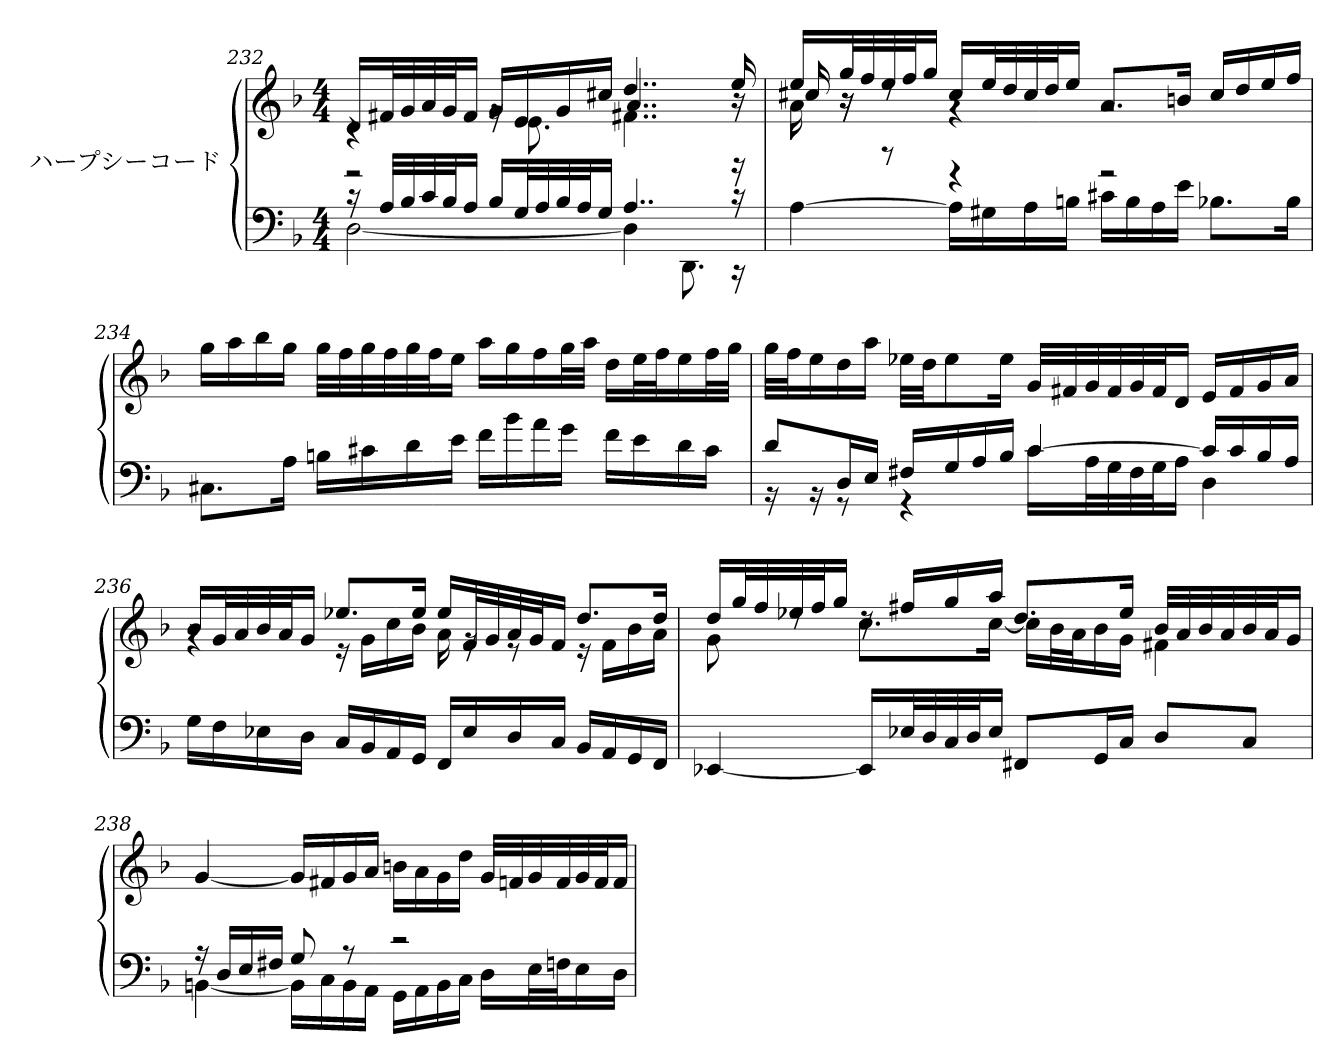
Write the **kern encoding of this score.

**kern	**kern
*part1	*part1
*staff2	*staff1
*I"ハープシーコード	*
*clefF4	*clefG2
*k[b-]	*k[b-]
*M4/4	*M4/4
=232	=232
*^	*^
*	*	*	*^
16r	[2D\	16d/LL	4rc	2rBB
32A/LLL	.	32f#X/L	.	.
32B-/	.	32g/	.	.
32c/	.	32a/	.	.
32B-/J	.	32g/J	.	.
16A/JJ	.	16f#/JJ	.	.
16B-/LL	.	16g/LL	16rg	.
32G/L	.	16e/	8.e\	.
32A/	.	.	.	.
32B-/	.	16g/	.	.
32A/J	.	.	.	.
16G/JJ	.	16cc#X/JJ	.	.
4..A/	4D\]	4..dd/	4..f#X\	4..a/
.	8.DD\	.	.	.
16r	16r	16ee/	16r	16rD
*v	*v	*	*	*
!!LO:PB:g=z	!!	!!
=233	=233	=233	=233
[4A\	16ee/LL	16a\	16cc#X/
.	32gg/L	16r	16r
.	32ff/	.	.
.	32ee/	8rdd	8rF
.	32ff/J	.	.
.	16gg/JJ	.	.
16A\LL]	16cc#/LL	4rg	4rBB
16G#X\	32ee/L	.	.
.	32dd/	.	.
16A\	32cc#/	.	.
.	32dd/J	.	.
16Bn\JJ	16ee/JJ	.	.
16c#X\LL	8.a/L	2rg	2rBB
16B\	.	.	.
16A\	.	.	.
16e\JJ	16bn/Jk	.	.
8.B-X\L	16cc#/LL	.	.
.	16dd/	.	.
.	16ee/	.	.
16B-\Jk	16ff/JJ	.	.
*	*v	*v	*v
!!LO:LB:g=z
=234	=234
8.C#X\L	16gg\LL
.	16aa\
.	16bb-\
16A\Jk	16gg\JJ
16Bn\LL	32gg\LLL
.	32ff\
16c#X\	32gg\
.	32ff\
16d\	32gg\
.	32ff\J
16e\JJ	16ee\JJ
16f\LL	16aa\LL
16b-\	16gg\
16a\	16ff\
16g\JJ	32gg\L
.	32aa\JJJ
16f\LL	16dd\LL
16e\	32ee\L
.	32ff\J
16d\	16ee\
16c#\JJ	32ff\L
.	32gg\JJJ
!!LO:LB:g=z
=235	=235
*^	*
8d/L	16r	32gg\LLL
.	.	32ff\J
.	16r	16ee\
16D/L	8r	16dd\
16E/JJ	.	16aa\JJ
16F#X/LL	4r	32ee-X\LLL
.	.	32dd\JJ
16G/	.	8ee-\
16A/	.	.
16B-/JJ	.	16ee-\Jk
[4c/	16c\LL	32g/LLL
.	.	32f#X/
.	32A\L	32g/
.	32G\	32f#/
.	32F#\	32g/
.	32G\J	32f#/J
.	16A\JJ	16d/JJ
16c/LL]	4D\	16e/LL
16c/	.	16f#/
16B-/	.	16g/
16A/JJ	.	16a/JJ
*v	*v	*
=236	=236
*	*^
16G\LL	16b-/LL	4rg
16F\	32g/L	.
.	32a/	.
16E-X\	32b-/	.
.	32a/J	.
16D\JJ	16g/JJ	.
16C/LL	8.ee-X/L	16r
16BB-/	.	16g\LL
16AA/	.	16cc\
16GG/JJ	16ee-/Jk	16b-\JJ
16FF/LL	16ee-/LL	16a\
16E-/	32f/L	16rg
.	32g/	.
16D/	32a/	8re
.	32g/J	.
16C/JJ	16f/JJ	.
16BB-/LL	8.dd/L	16r
16AA/	.	16f\LL
16GG/	.	16b-\
16FF/JJ	16dd/Jk	16a\JJ
!!LO:LB:g=z	!!
=237	=237	=237
[4EE-X/	16dd/LL	8g\
.	32gg/L	.
.	32ff/	.
.	32ee-X/	8rdd
.	32ff/J	.
.	16gg/JJ	.
16EE-/LL]	16rdd	8.cc\L
32E-X/L	16ff#X/LL	.
32D/	.	.
32C/	16gg/	.
32D/J	.	.
16E-/JJ	16aa/JJ	[16cc\Jk
8FF#X/L	8.dd/L	16cc\LL]
.	.	32b-\L
.	.	32a\J
16GG/L	.	16b-\
16C/JJ	16ee-/Jk	16g\JJ
8D/L	32b-/LLL	4f#X\
.	32a/	.
.	32b-/	.
.	32a/	.
8C/J	32b-/	.
.	32a/J	.
.	16g/JJ	.
*	*v	*v
!!LO:LB:g=z
=238	=238
*^	*
16r	[4BBn\	[4g/
16D/LL	.	.
16E/	.	.
16F#X/JJ	.	.
8G/	16BB\LL]	16g/LL]
.	16C\	16f#X/
8r	16BB\	16g/
.	16AA\JJ	16a/JJ
2r	16GG\LL	16bn\LL
.	16AA\	16a\
.	16BB\	16g\
.	16C\JJ	16dd\JJ
.	16D\LL	32g/LLL
.	.	32fn/
.	32E\L	32g/
.	32Fn\J	32f/
.	16E\	32g/
.	.	32f/J
.	16D\JJ	16f/JJ
*v	*v	*
=	=
*-	*-
